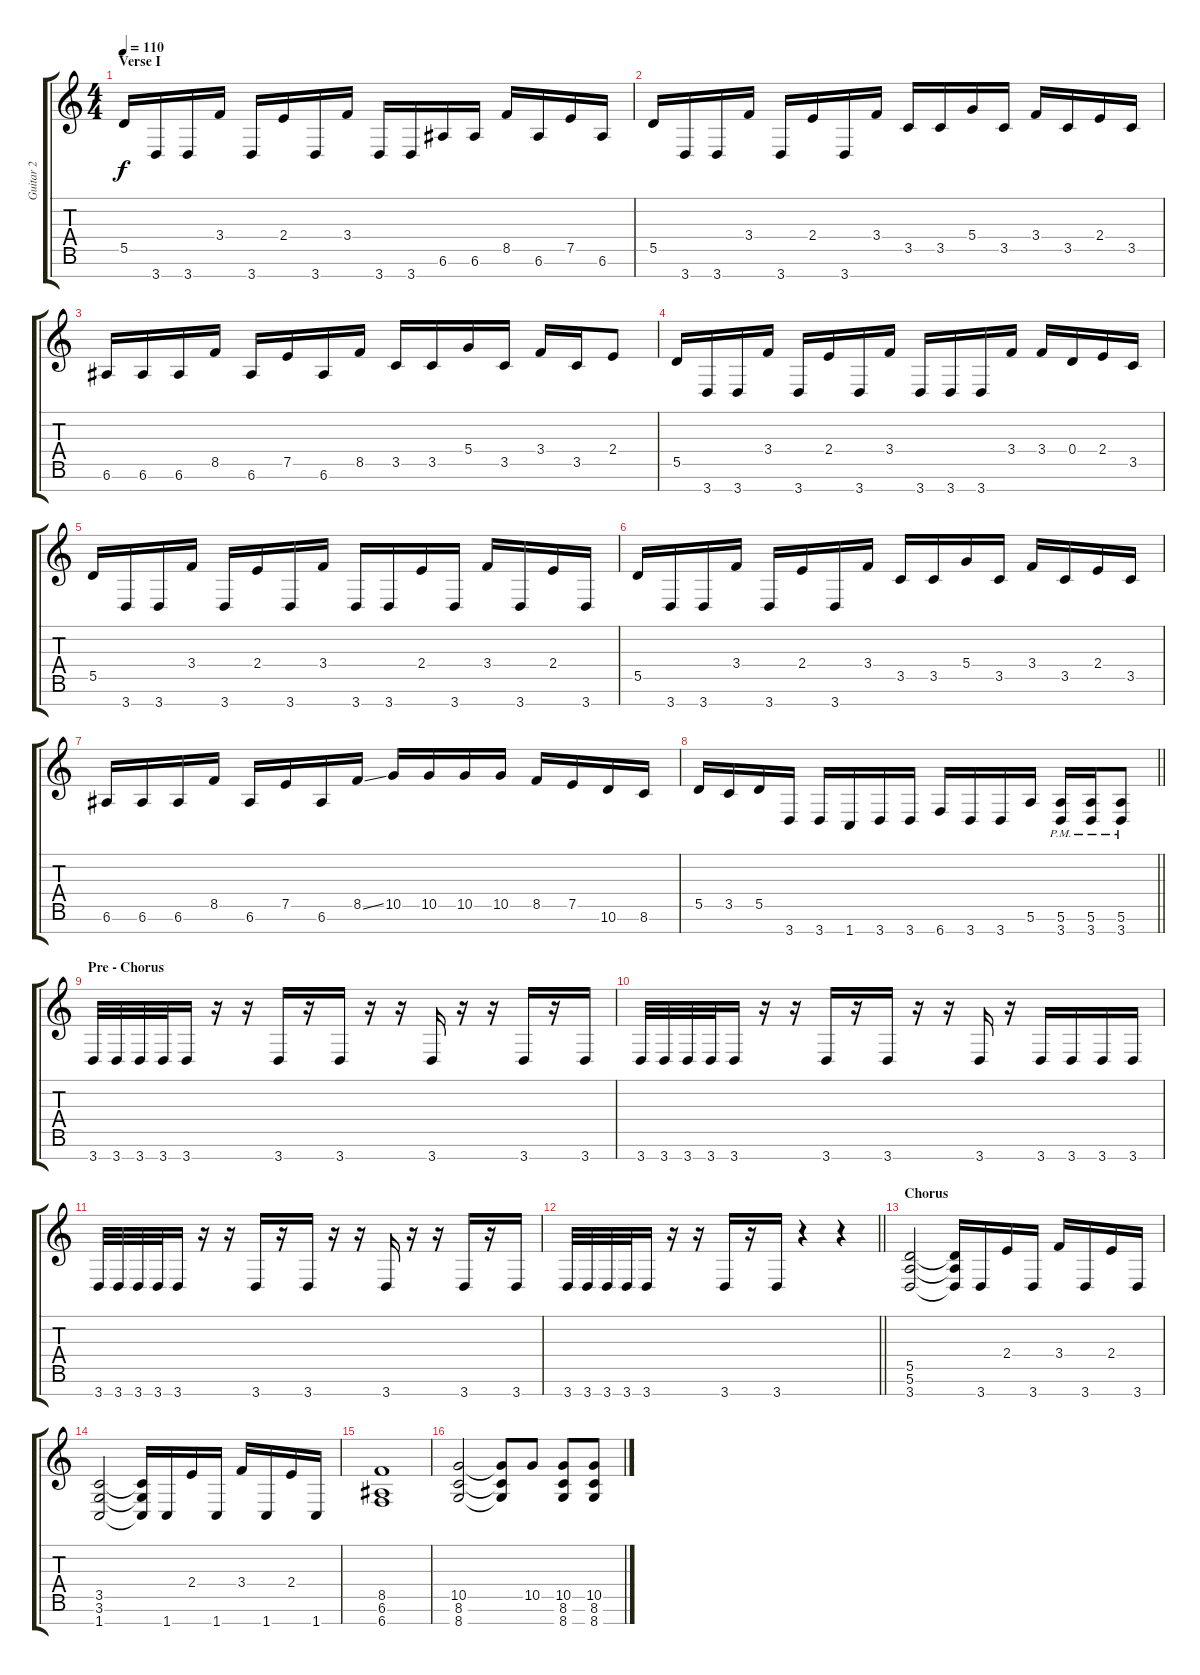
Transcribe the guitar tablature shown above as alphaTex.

\track ("Guitar 2" "Guitar 2") {instrument overdrivenguitar}
\staff {score tabs}
\tuning (E4 B3 G3 D3 A2 E2 B1) {hide}
\ts (4 4)
\section ("" "Verse I")
\tempo 110
\clef g2
\ks c
5.5.16{dy f} 3.7.16 3.7.16 3.4.16 3.7.16 2.4.16 3.7.16 3.4.16 3.7.16 3.7.16 6.6.16 6.6.16 8.5.16 6.6.16 7.5.16 6.6.16 |
5.5.16 3.7.16 3.7.16 3.4.16 3.7.16 2.4.16 3.7.16 3.4.16 3.5.16 3.5.16 5.4.16 3.5.16 3.4.16 3.5.16 2.4.16 3.5.16 |
6.6.16 6.6.16 6.6.16 8.5.16 6.6.16 7.5.16 6.6.16 8.5.16 3.5.16 3.5.16 5.4.16 3.5.16 3.4.16 3.5.16 2.4.8 |
5.5.16 3.7.16 3.7.16 3.4.16 3.7.16 2.4.16 3.7.16 3.4.16 3.7.16 3.7.16 3.7.16 3.4.16 3.4.16 0.4.16 2.4.16 3.5.16 |
5.5.16 3.7.16 3.7.16 3.4.16 3.7.16 2.4.16 3.7.16 3.4.16 3.7.16 3.7.16 2.4.16 3.7.16 3.4.16 3.7.16 2.4.16 3.7.16 |
5.5.16 3.7.16 3.7.16 3.4.16 3.7.16 2.4.16 3.7.16 3.4.16 3.5.16 3.5.16 5.4.16 3.5.16 3.4.16 3.5.16 2.4.16 3.5.16 |
6.6.16 6.6.16 6.6.16 8.5.16 6.6.16 7.5.16 6.6.16 8.5{ss}.16 10.5.16 10.5.16 10.5.16 10.5.16 8.5.16 7.5.16 10.6.16 8.6.16 |
\barLineRight lightlight
5.5.16 3.5.16 5.5.16 3.7.16 3.7.16 1.7.16 3.7.16 3.7.16 6.7.16 3.7.16 3.7.16 5.6.16 (5.6{pm} 3.7{pm}).16 (5.6{pm} 3.7{pm}).16 (5.6{pm} 3.7{pm}).8 |
\section ("" "Pre - Chorus")
3.7.32 3.7.32 3.7.32 3.7.32 3.7.16 r.16 r.16 3.7.16 r.16 3.7.16 r.16 r.16 3.7.16 r.16 r.16 3.7.16 r.16 3.7.16 |
3.7.32 3.7.32 3.7.32 3.7.32 3.7.16 r.16 r.16 3.7.16 r.16 3.7.16 r.16 r.16 3.7.16 r.16 3.7.16 3.7.16 3.7.16 3.7.16 |
3.7.32 3.7.32 3.7.32 3.7.32 3.7.16 r.16 r.16 3.7.16 r.16 3.7.16 r.16 r.16 3.7.16 r.16 r.16 3.7.16 r.16 3.7.16 |
\barLineRight lightlight
3.7.32 3.7.32 3.7.32 3.7.32 3.7.16 r.16 r.16 3.7.16 r.16 3.7.16 r.4 r.4 |
\section ("" "Chorus")
(5.5 5.6 3.7).2 (5.5{t} 5.6{t} 3.7{t}).16 3.7.16 2.4.16 3.7.16 3.4.16 3.7.16 2.4.16 3.7.16 |
(3.5 3.6 1.7).2 (3.5{t} 3.6{t} 1.7{t}).16 1.7.16 2.4.16 1.7.16 3.4.16 1.7.16 2.4.16 1.7.16 |
(8.5 6.6 6.7).1 |
(10.5 8.6 8.7).2 (10.5{t} 8.6{t} 8.7{t}).8 10.5.8 (10.5 8.6 8.7).8 (10.5 8.6 8.7).8
